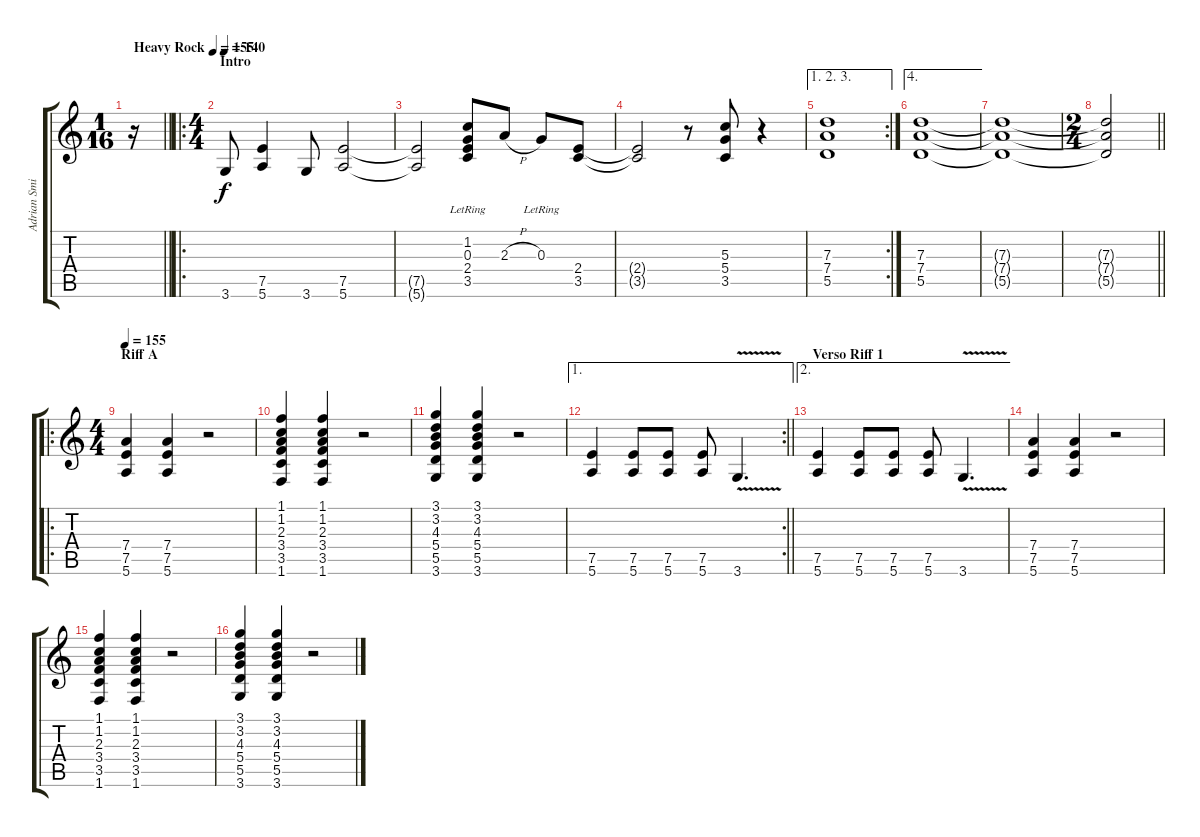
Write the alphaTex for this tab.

\track ("Adrian Smith" "Adrian Smi") {instrument distortionguitar}
\staff {score tabs}
\tuning (E4 B3 G3 D3 A2 E2) {hide}
\ts (1 16)
\tempo (155 "Heavy Rock")
\clef g2
\barLineRight lightlight
\ks c
r.16{dy f instrument distortionguitar} |
\ro
\ts (4 4)
\section ("" "Intro")
\tempo 140
3.6.8 (7.5 5.6).4 3.6.8 (7.5 5.6).2 |
(7.5{t} 5.6{t}).2 (1.2{lr} 0.3 2.4 3.5).8 2.3{h}.8 0.3{lr}.8 (2.4 3.5).8 |
(2.4{t} 3.5{t}).2 r.8 (5.3 5.4 3.5).8 r.4 |
\ae (1 2 3)
\rc 2
(7.3 7.4 5.5).1 |
\ae 4
(7.3 7.4 5.5).1 |
(7.3{t} 7.4{t} 5.5{t}).1 |
\ts (2 4)
\barLineRight lightlight
(7.3{t} 7.4{t} 5.5{t}).2 |
\ro
\ts (4 4)
\section ("" "Riff A")
\tempo 155
(7.4 7.5 5.6).4 (7.4 7.5 5.6).4 r.2 |
(1.1 1.2 2.3 3.4 3.5 1.6).4 (1.1 1.2 2.3 3.4 3.5 1.6).4 r.2 |
(3.1 3.2 4.3 5.4 5.5 3.6).4 (3.1 3.2 4.3 5.4 5.5 3.6).4 r.2 |
\ae 1
\rc 2
\barLineRight lightlight
(7.5 5.6).4 (7.5 5.6).8 (7.5 5.6).8 (7.5 5.6).8 3.6{v}.4{d} |
\ae 2
\section ("" "Verso Riff 1")
(7.5 5.6).4 (7.5 5.6).8 (7.5 5.6).8 (7.5 5.6).8 3.6{v}.4{d} |
(7.4 7.5 5.6).4 (7.4 7.5 5.6).4 r.2 |
(1.1 1.2 2.3 3.4 3.5 1.6).4 (1.1 1.2 2.3 3.4 3.5 1.6).4 r.2 |
(3.1 3.2 4.3 5.4 5.5 3.6).4 (3.1 3.2 4.3 5.4 5.5 3.6).4 r.2
